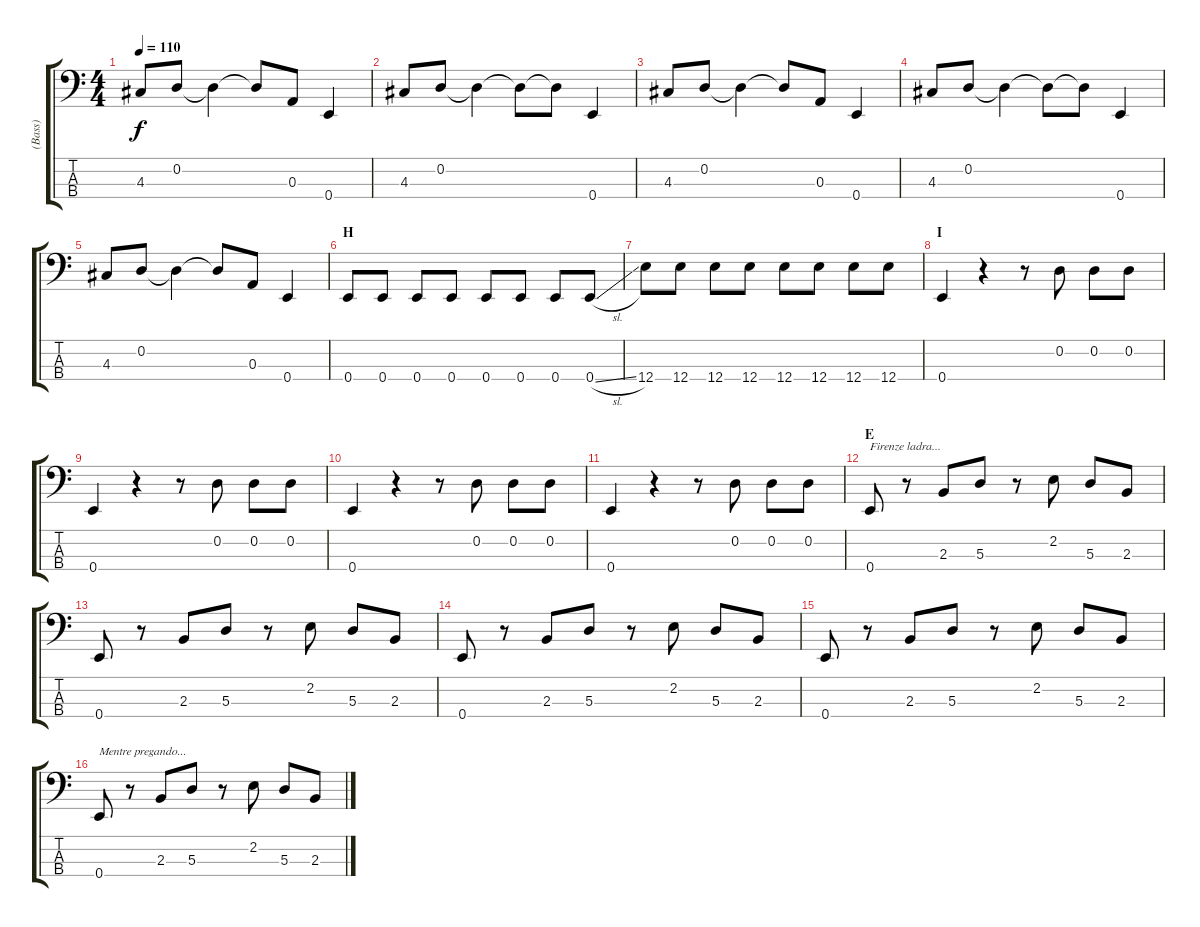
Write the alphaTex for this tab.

\track ("(Bass)" "(Bass)") {instrument electricbassfinger}
\staff {score tabs}
\tuning (G2 D2 A1 E1) {hide}
\ts (4 4)
\tempo 110
\clef f4
\ks c
4.3.8{dy f} 0.2.8 0.2{t}.4 0.2{t}.8 0.3.8 0.4.4 |
4.3.8 0.2.8 0.2{t}.4 0.2{t}.8 0.2{t}.8 0.4.4 |
4.3.8 0.2.8 0.2{t}.4 0.2{t}.8 0.3.8 0.4.4 |
4.3.8 0.2.8 0.2{t}.4 0.2{t}.8 0.2{t}.8 0.4.4 |
4.3.8 0.2.8 0.2{t}.4 0.2{t}.8 0.3.8 0.4.4 |
\section ("" "H")
0.4.8 0.4.8 0.4.8 0.4.8 0.4.8 0.4.8 0.4.8 0.4{sl}.8 |
12.4.8 12.4.8 12.4.8 12.4.8 12.4.8 12.4.8 12.4.8 12.4.8 |
\section ("" "I")
0.4.4 r.4 r.8 0.2.8 0.2.8 0.2.8 |
0.4.4 r.4 r.8 0.2.8 0.2.8 0.2.8 |
0.4.4 r.4 r.8 0.2.8 0.2.8 0.2.8 |
0.4.4 r.4 r.8 0.2.8 0.2.8 0.2.8 |
\section ("" "E")
0.4.8{txt "Firenze ladra..."} r.8 2.3.8 5.3.8 r.8 2.2.8 5.3.8 2.3.8 |
0.4.8 r.8 2.3.8 5.3.8 r.8 2.2.8 5.3.8 2.3.8 |
0.4.8 r.8 2.3.8 5.3.8 r.8 2.2.8 5.3.8 2.3.8 |
0.4.8 r.8 2.3.8 5.3.8 r.8 2.2.8 5.3.8 2.3.8 |
0.4.8{txt "Mentre pregando..."} r.8 2.3.8 5.3.8 r.8 2.2.8 5.3.8 2.3.8
